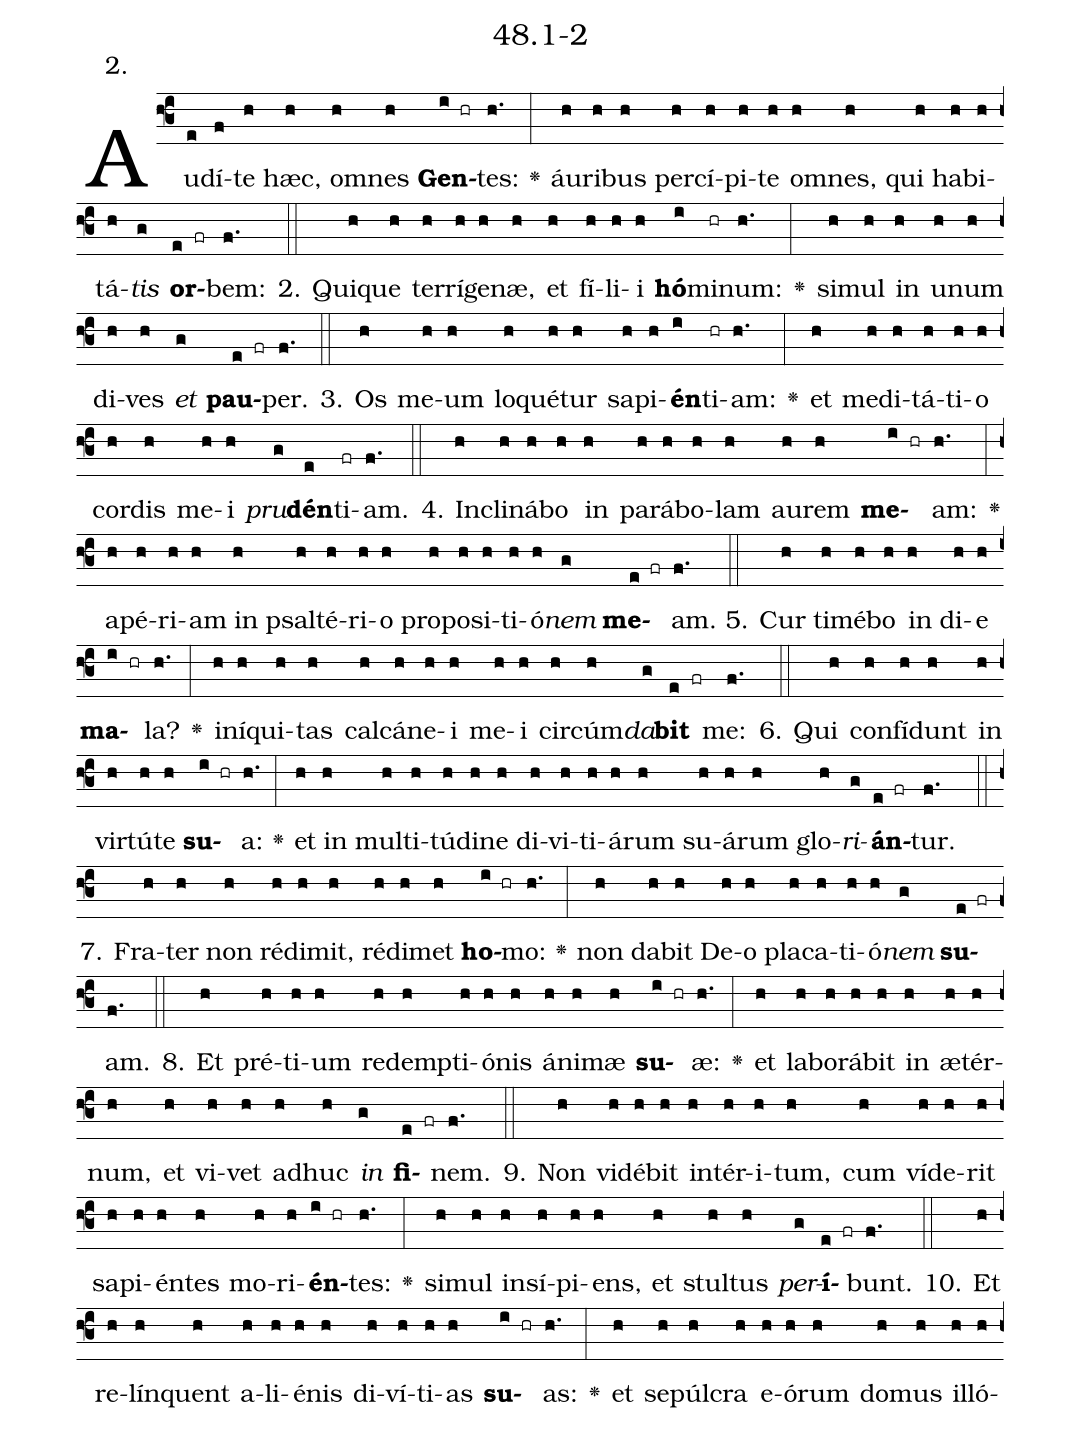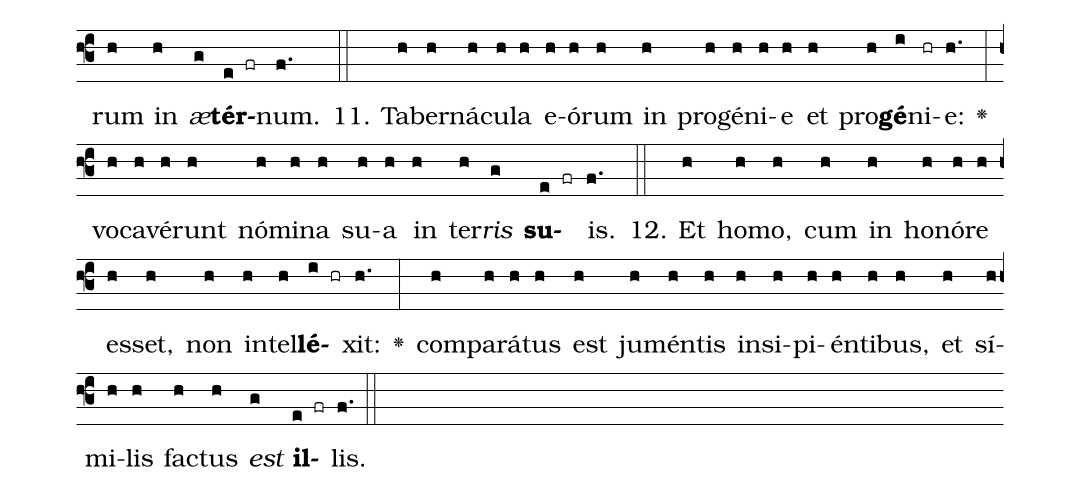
name: 48.1-2;
annotation: 2.;
%%
(f3)Au(e)dí(f)te(h) hæc,(h) om(h)nes(h) <b>Gen</b>(i hr)tes:(h.) <v>\greheightstar</v>(:) áu(h)ri(h)bus(h) per(h)cí(h)pi(h)te(h) om(h)nes,(h) qui(h) ha(h)bi(h)tá(h)<i>tis</i>(g) <b>or</b>(e fr)bem:(f.) (::)
2. Qui(h)que(h) ter(h)rí(h)ge(h)næ,(h) et(h) fí(h)li(h)i(h) <b>hó</b>(i)mi(hr)num:(h.) <v>\greheightstar</v>(:) si(h)mul(h) in(h) u(h)num(h) di(h)ves(h) <i>et</i>(g) <b>pau</b>(e fr)per.(f.) (::)
3. Os(h) me(h)um(h) lo(h)qué(h)tur(h) sa(h)pi(h)<b>én</b>(i)ti(hr)am:(h.) <v>\greheightstar</v>(:) et(h) me(h)di(h)tá(h)ti(h)o(h) cor(h)dis(h) me(h)i(h) <i>pru</i>(g)<b>dén</b>(e)ti(fr)am.(f.) (::)
4. In(h)cli(h)ná(h)bo(h) in(h) pa(h)rá(h)bo(h)lam(h) au(h)rem(h) <b>me</b>(i hr)am:(h.) <v>\greheightstar</v>(:) a(h)pé(h)ri(h)am(h) in(h) psal(h)té(h)ri(h)o(h) pro(h)po(h)si(h)ti(h)ó(h)<i>nem</i>(g) <b>me</b>(e fr)am.(f.) (::)
5. Cur(h) ti(h)mé(h)bo(h) in(h) di(h)e(h) <b>ma</b>(i hr)la?(h.) <v>\greheightstar</v>(:) in(h)í(h)qui(h)tas(h) cal(h)cá(h)ne(h)i(h) me(h)i(h) cir(h)cúm(h)<i>da</i>(g)<b>bit</b>(e fr) me:(f.) (::)
6. Qui(h) con(h)fí(h)dunt(h) in(h) vir(h)tú(h)te(h) <b>su</b>(i hr)a:(h.) <v>\greheightstar</v>(:) et(h) in(h) mul(h)ti(h)tú(h)di(h)ne(h) di(h)vi(h)ti(h)á(h)rum(h) su(h)á(h)rum(h) glo(h)<i>ri</i>(g)<b>án</b>(e fr)tur.(f.) (::)
7. Fra(h)ter(h) non(h) réd(h)i(h)mit,(h) réd(h)i(h)met(h) <b>ho</b>(i hr)mo:(h.) <v>\greheightstar</v>(:) non(h) da(h)bit(h) De(h)o(h) pla(h)ca(h)ti(h)ó(h)<i>nem</i>(g) <b>su</b>(e fr)am.(f.) (::)
8. Et(h) pré(h)ti(h)um(h) red(h)emp(h)ti(h)ó(h)nis(h) á(h)ni(h)mæ(h) <b>su</b>(i hr)æ:(h.) <v>\greheightstar</v>(:) et(h) la(h)bo(h)rá(h)bit(h) in(h) æ(h)tér(h)num,(h) et(h) vi(h)vet(h) ad(h)huc(h) <i>in</i>(g) <b>fi</b>(e fr)nem.(f.) (::)
9. Non(h) vi(h)dé(h)bit(h) in(h)tér(h)i(h)tum,(h) cum(h) ví(h)de(h)rit(h) sa(h)pi(h)én(h)tes(h) mo(h)ri(h)<b>én</b>(i hr)tes:(h.) <v>\greheightstar</v>(:) si(h)mul(h) in(h)sí(h)pi(h)ens,(h) et(h) stul(h)tus(h) <i>per</i>(g)<b>í</b>(e fr)bunt.(f.) (::)
10. Et(h) re(h)lín(h)quent(h) a(h)li(h)é(h)nis(h) di(h)ví(h)ti(h)as(h) <b>su</b>(i hr)as:(h.) <v>\greheightstar</v>(:) et(h) se(h)púl(h)cra(h) e(h)ó(h)rum(h) do(h)mus(h) il(h)ló(h)rum(h) in(h) <i>æ</i>(g)<b>tér</b>(e fr)num.(f.) (::)
11. Ta(h)ber(h)ná(h)cu(h)la(h) e(h)ó(h)rum(h) in(h) pro(h)gé(h)ni(h)e(h) et(h) pro(h)<b>gé</b>(i)ni(hr)e:(h.) <v>\greheightstar</v>(:) vo(h)ca(h)vé(h)runt(h) nó(h)mi(h)na(h) su(h)a(h) in(h) ter(h)<i>ris</i>(g) <b>su</b>(e fr)is.(f.) (::)
12. Et(h) ho(h)mo,(h) cum(h) in(h) ho(h)nó(h)re(h) es(h)set,(h) non(h) in(h)tel(h)<b>lé</b>(i hr)xit:(h.) <v>\greheightstar</v>(:) com(h)pa(h)rá(h)tus(h) est(h) ju(h)mén(h)tis(h) in(h)si(h)pi(h)én(h)ti(h)bus,(h) et(h) sí(h)mi(h)lis(h) fac(h)tus(h) <i>est</i>(g) <b>il</b>(e fr)lis.(f.) (::)
